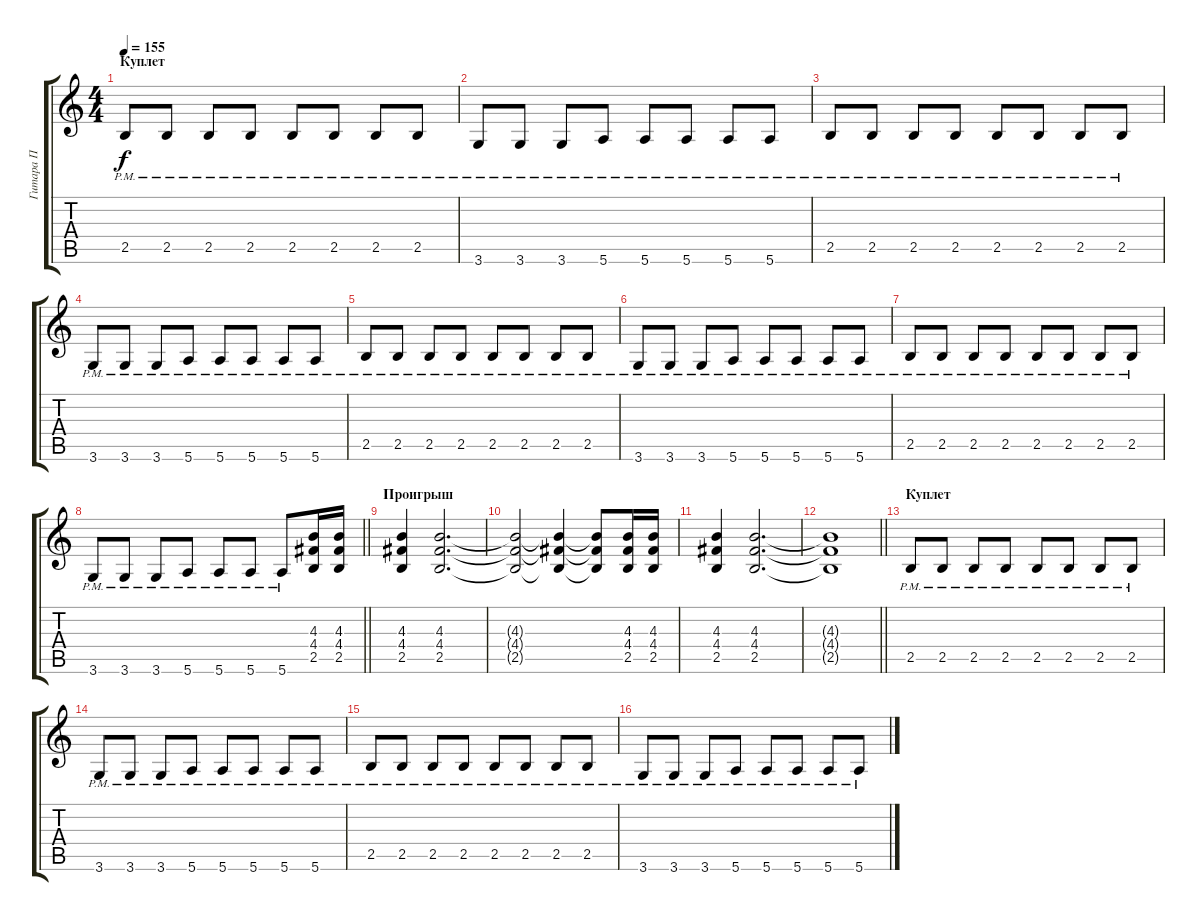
\track ("Гитара П" "Гитара П") {instrument overdrivenguitar}
\staff {score tabs}
\tuning (E4 B3 G3 D3 A2 E2) {hide}
\ts (4 4)
\section ("" "Куплет")
\tempo 155
\clef g2
\ks c
2.5{pm}.8{dy f} 2.5{pm}.8 2.5{pm}.8 2.5{pm}.8 2.5{pm}.8 2.5{pm}.8 2.5{pm}.8 2.5{pm}.8 |
3.6{pm}.8 3.6{pm}.8 3.6{pm}.8 5.6{pm}.8 5.6{pm}.8 5.6{pm}.8 5.6{pm}.8 5.6{pm}.8 |
2.5{pm}.8 2.5{pm}.8 2.5{pm}.8 2.5{pm}.8 2.5{pm}.8 2.5{pm}.8 2.5{pm}.8 2.5{pm}.8 |
3.6{pm}.8 3.6{pm}.8 3.6{pm}.8 5.6{pm}.8 5.6{pm}.8 5.6{pm}.8 5.6{pm}.8 5.6{pm}.8 |
2.5{pm}.8 2.5{pm}.8 2.5{pm}.8 2.5{pm}.8 2.5{pm}.8 2.5{pm}.8 2.5{pm}.8 2.5{pm}.8 |
3.6{pm}.8 3.6{pm}.8 3.6{pm}.8 5.6{pm}.8 5.6{pm}.8 5.6{pm}.8 5.6{pm}.8 5.6{pm}.8 |
2.5{pm}.8 2.5{pm}.8 2.5{pm}.8 2.5{pm}.8 2.5{pm}.8 2.5{pm}.8 2.5{pm}.8 2.5{pm}.8 |
\barLineRight lightlight
3.6{pm}.8 3.6{pm}.8 3.6{pm}.8 5.6{pm}.8 5.6{pm}.8 5.6{pm}.8 5.6{pm}.8 (4.3 4.4 2.5).16 (4.3 4.4 2.5).16 |
\section ("" "Проигрыш")
(4.3 4.4 2.5).4 (4.3 4.4 2.5).2{d} |
(4.3{t} 4.4{t} 2.5{t}).2 (4.3{t} 4.4{t} 2.5{t}).4 (4.3{t} 4.4{t} 2.5{t}).8 (4.3 4.4 2.5).16 (4.3 4.4 2.5).16 |
(4.3 4.4 2.5).4 (4.3 4.4 2.5).2{d} |
\barLineRight lightlight
(4.3{t} 4.4{t} 2.5{t}).1 |
\section ("" "Куплет")
2.5{pm}.8 2.5{pm}.8 2.5{pm}.8 2.5{pm}.8 2.5{pm}.8 2.5{pm}.8 2.5{pm}.8 2.5{pm}.8 |
3.6{pm}.8 3.6{pm}.8 3.6{pm}.8 5.6{pm}.8 5.6{pm}.8 5.6{pm}.8 5.6{pm}.8 5.6{pm}.8 |
2.5{pm}.8 2.5{pm}.8 2.5{pm}.8 2.5{pm}.8 2.5{pm}.8 2.5{pm}.8 2.5{pm}.8 2.5{pm}.8 |
3.6{pm}.8 3.6{pm}.8 3.6{pm}.8 5.6{pm}.8 5.6{pm}.8 5.6{pm}.8 5.6{pm}.8 5.6{pm}.8
